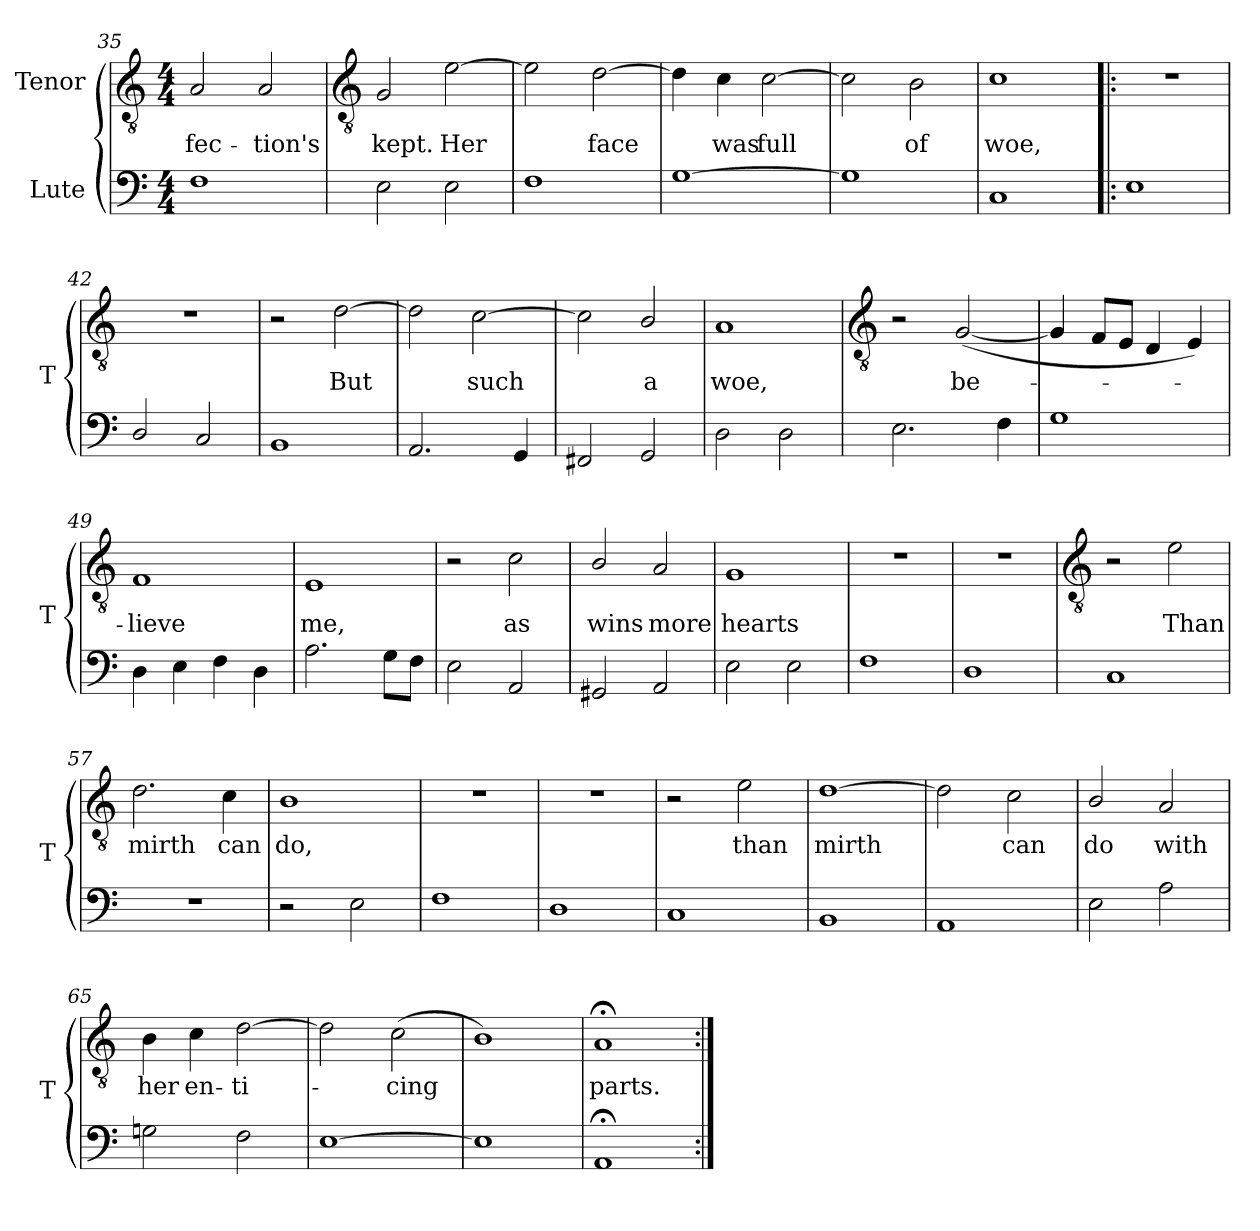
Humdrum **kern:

**kern	**kern	**text
*part2	*part1	*part1
*staff2	*staff1	*staff1
*I"Lute	*I"Tenor	*
*	*I'T	*
*clefF4	*clefGv2	*
*k[]	*k[]	*
*C:	*C:	*
*M4/4	*M4/4	*
=35	=35	=35
!	!	!LO:LY:b
1F	2A	-fec-
!	!	!LO:LY:b
.	2A	-tion's
!!LO:LB:g=z
=36	=36	=36
*	*clefGv2	*
!	!	!LO:LY:b
2E	2G	kept.
!	!	!LO:LY:b
2E	[2e	Her
=37	=37	=37
1F	2e]	.
!	!	!LO:LY:b
.	[2d	face
=38	=38	=38
[1G	4d]	.
!	!	!LO:LY:b
.	4c	was
!	!	!LO:LY:b
.	[2c	full
=39	=39	=39
1G]	2c]	.
!	!	!LO:LY:b
.	2B	of
=40	=40	=40
!	!	!LO:LY:b
1C	1c	woe,
=41!|:	=41!|:	=41!|:
1E	1r	.
=42	=42	=42
2D/	1r	.
2C	.	.
=43	=43	=43
1BB	2r	.
!	!	!LO:LY:b
.	[2d	But
=44	=44	=44
2.AA	2d]	.
!	!	!LO:LY:b
.	[2c	such
4GG	.	.
=45	=45	=45
2FF#X	2c]	.
!	!	!LO:LY:b
2GG	2B/	a
=46	=46	=46
!	!	!LO:LY:b
2D	1A	woe,
2D	.	.
!!LO:LB:g=z
=47	=47	=47
*	*clefGv2	*
2.E	2r	.
!	!	!LO:LY:b
.	(<[2G	be-
4F	.	.
=48	=48	=48
1G	4G]	.
.	8FL	.
.	8EJ	.
.	4D	.
.	4E)	.
=49	=49	=49
!	!	!LO:LY:b
4D	1F	lieve
4E	.	.
4F	.	.
4D	.	.
=50	=50	=50
!	!	!LO:LY:b
2.A	1E	me,
8GL	.	.
8FJ	.	.
=51	=51	=51
2E	2r	.
!	!	!LO:LY:b
2AA	2c	as
=52	=52	=52
!	!	!LO:LY:b
2GG#X	2B/	wins
!	!	!LO:LY:b
2AA	2A	more
=53	=53	=53
!	!	!LO:LY:b
2E	1G	hearts
2E	.	.
=54	=54	=54
1F	1r	.
=55	=55	=55
1D	1r	.
!!LO:LB:g=z
=56	=56	=56
*	*clefGv2	*
1C	2r	.
!	!	!LO:LY:b
.	2e	Than
=57	=57	=57
!	!	!LO:LY:b
1r	2.d	mirth
!	!	!LO:LY:b
.	4c	can
=58	=58	=58
!	!	!LO:LY:b
2r	1B	do,
2E	.	.
=59	=59	=59
1F	1r	.
=60	=60	=60
1D	1r	.
=61	=61	=61
1C	2r	.
!	!	!LO:LY:b
.	2e	than
=62	=62	=62
!	!	!LO:LY:b
1BB	[1d	mirth
=63	=63	=63
1AA	2d]	.
!	!	!LO:LY:b
.	2c	can
=64	=64	=64
!	!	!LO:LY:b
2E	2B/	do
!	!	!LO:LY:b
2A	2A	with
=65	=65	=65
!	!	!LO:LY:b
2Gn	4B	her
!	!	!LO:LY:b
.	4c	en-
!	!	!LO:LY:b
2F	[2d	-ti-
=66	=66	=66
[1E	2d]	.
!	!	!LO:LY:b
.	(>2c	cing
=67	=67	=67
1E]	1B/)	.
=68	=68	=68
!	!	!LO:LY:b
1AA;<	1A;<	parts.
=:|!	=:|!	=:|!
*-	*-	*-
